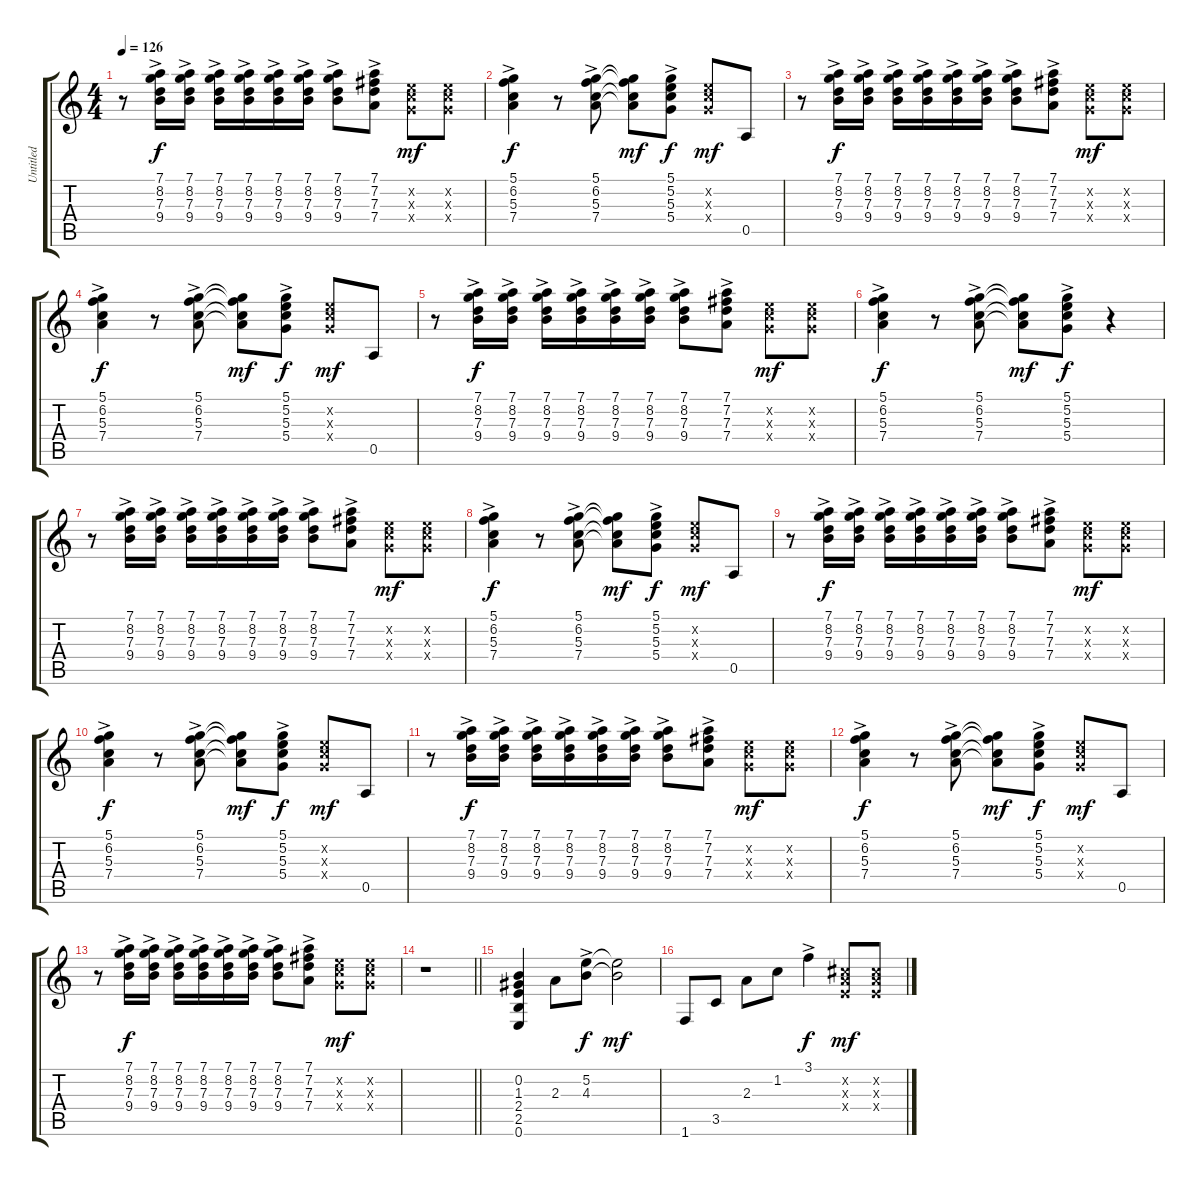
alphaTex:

\track ("Untitled" "Untitled") {instrument overdrivenguitar}
\staff {score tabs}
\tuning (D4 B3 G3 D3 A2 E2) {hide}
\ts (4 4)
\tempo 126
\clef g2
\ks c
r.8{dy mf} (7.1{ac} 8.2{ac} 7.3{ac} 9.4{ac}).16{dy f} (7.1{ac} 8.2{ac} 7.3{ac} 9.4{ac}).16 (7.1{ac} 8.2{ac} 7.3{ac} 9.4{ac}).16 (7.1{ac} 8.2{ac} 7.3{ac} 9.4{ac}).16 (7.1{ac} 8.2{ac} 7.3{ac} 9.4{ac}).16 (7.1{ac} 8.2{ac} 7.3{ac} 9.4{ac}).16 (7.1{ac} 8.2{ac} 7.3{ac} 9.4{ac}).8 (7.1{ac} 7.2{ac} 7.3{ac} 7.4{ac}).8 (5.2{x} 5.3{x} 5.4{x}).8{dy mf} (5.2{x} 5.3{x} 5.4{x}).8 |
(5.1{ac} 6.2{ac} 5.3{ac} 7.4{ac}).4{dy f} r.8 (5.1{ac} 6.2{ac} 5.3{ac} 7.4{ac}).8 (5.1{t} 6.2{t} 5.3{t} 7.4{t}).8{dy mf} (5.1{ac} 5.2{ac} 5.3{ac} 5.4{ac}).8{dy f} (5.2{x} 5.3{x} 5.4{x}).8{dy mf} 0.5.8 |
r.8 (7.1{ac} 8.2{ac} 7.3{ac} 9.4{ac}).16{dy f} (7.1{ac} 8.2{ac} 7.3{ac} 9.4{ac}).16 (7.1{ac} 8.2{ac} 7.3{ac} 9.4{ac}).16 (7.1{ac} 8.2{ac} 7.3{ac} 9.4{ac}).16 (7.1{ac} 8.2{ac} 7.3{ac} 9.4{ac}).16 (7.1{ac} 8.2{ac} 7.3{ac} 9.4{ac}).16 (7.1{ac} 8.2{ac} 7.3{ac} 9.4{ac}).8 (7.1{ac} 7.2{ac} 7.3{ac} 7.4{ac}).8 (5.2{x} 5.3{x} 5.4{x}).8{dy mf} (5.2{x} 5.3{x} 5.4{x}).8 |
(5.1{ac} 6.2{ac} 5.3{ac} 7.4{ac}).4{dy f} r.8 (5.1{ac} 6.2{ac} 5.3{ac} 7.4{ac}).8 (5.1{t} 6.2{t} 5.3{t} 7.4{t}).8{dy mf} (5.1{ac} 5.2{ac} 5.3{ac} 5.4{ac}).8{dy f} (5.2{x} 5.3{x} 5.4{x}).8{dy mf} 0.5.8 |
r.8 (7.1{ac} 8.2{ac} 7.3{ac} 9.4{ac}).16{dy f} (7.1{ac} 8.2{ac} 7.3{ac} 9.4{ac}).16 (7.1{ac} 8.2{ac} 7.3{ac} 9.4{ac}).16 (7.1{ac} 8.2{ac} 7.3{ac} 9.4{ac}).16 (7.1{ac} 8.2{ac} 7.3{ac} 9.4{ac}).16 (7.1{ac} 8.2{ac} 7.3{ac} 9.4{ac}).16 (7.1{ac} 8.2{ac} 7.3{ac} 9.4{ac}).8 (7.1{ac} 7.2{ac} 7.3{ac} 7.4{ac}).8 (5.2{x} 5.3{x} 5.4{x}).8{dy mf} (5.2{x} 5.3{x} 5.4{x}).8 |
(5.1{ac} 6.2{ac} 5.3{ac} 7.4{ac}).4{dy f} r.8 (5.1{ac} 6.2{ac} 5.3{ac} 7.4{ac}).8 (5.1{t} 6.2{t} 5.3{t} 7.4{t}).8{dy mf} (5.1{ac} 5.2{ac} 5.3{ac} 5.4{ac}).8{dy f} r.4 |
r.8 (7.1{ac} 8.2{ac} 7.3{ac} 9.4{ac}).16 (7.1{ac} 8.2{ac} 7.3{ac} 9.4{ac}).16 (7.1{ac} 8.2{ac} 7.3{ac} 9.4{ac}).16 (7.1{ac} 8.2{ac} 7.3{ac} 9.4{ac}).16 (7.1{ac} 8.2{ac} 7.3{ac} 9.4{ac}).16 (7.1{ac} 8.2{ac} 7.3{ac} 9.4{ac}).16 (7.1{ac} 8.2{ac} 7.3{ac} 9.4{ac}).8 (7.1{ac} 7.2{ac} 7.3{ac} 7.4{ac}).8 (5.2{x} 5.3{x} 5.4{x}).8{dy mf} (5.2{x} 5.3{x} 5.4{x}).8 |
(5.1{ac} 6.2{ac} 5.3{ac} 7.4{ac}).4{dy f} r.8 (5.1{ac} 6.2{ac} 5.3{ac} 7.4{ac}).8 (5.1{t} 6.2{t} 5.3{t} 7.4{t}).8{dy mf} (5.1{ac} 5.2{ac} 5.3{ac} 5.4{ac}).8{dy f} (5.2{x} 5.3{x} 5.4{x}).8{dy mf} 0.5.8 |
r.8 (7.1{ac} 8.2{ac} 7.3{ac} 9.4{ac}).16{dy f} (7.1{ac} 8.2{ac} 7.3{ac} 9.4{ac}).16 (7.1{ac} 8.2{ac} 7.3{ac} 9.4{ac}).16 (7.1{ac} 8.2{ac} 7.3{ac} 9.4{ac}).16 (7.1{ac} 8.2{ac} 7.3{ac} 9.4{ac}).16 (7.1{ac} 8.2{ac} 7.3{ac} 9.4{ac}).16 (7.1{ac} 8.2{ac} 7.3{ac} 9.4{ac}).8 (7.1{ac} 7.2{ac} 7.3{ac} 7.4{ac}).8 (5.2{x} 5.3{x} 5.4{x}).8{dy mf} (5.2{x} 5.3{x} 5.4{x}).8 |
(5.1{ac} 6.2{ac} 5.3{ac} 7.4{ac}).4{dy f} r.8 (5.1{ac} 6.2{ac} 5.3{ac} 7.4{ac}).8 (5.1{t} 6.2{t} 5.3{t} 7.4{t}).8{dy mf} (5.1{ac} 5.2{ac} 5.3{ac} 5.4{ac}).8{dy f} (5.2{x} 5.3{x} 5.4{x}).8{dy mf} 0.5.8 |
r.8 (7.1{ac} 8.2{ac} 7.3{ac} 9.4{ac}).16{dy f} (7.1{ac} 8.2{ac} 7.3{ac} 9.4{ac}).16 (7.1{ac} 8.2{ac} 7.3{ac} 9.4{ac}).16 (7.1{ac} 8.2{ac} 7.3{ac} 9.4{ac}).16 (7.1{ac} 8.2{ac} 7.3{ac} 9.4{ac}).16 (7.1{ac} 8.2{ac} 7.3{ac} 9.4{ac}).16 (7.1{ac} 8.2{ac} 7.3{ac} 9.4{ac}).8 (7.1{ac} 7.2{ac} 7.3{ac} 7.4{ac}).8 (5.2{x} 5.3{x} 5.4{x}).8{dy mf} (5.2{x} 5.3{x} 5.4{x}).8 |
(5.1{ac} 6.2{ac} 5.3{ac} 7.4{ac}).4{dy f} r.8 (5.1{ac} 6.2{ac} 5.3{ac} 7.4{ac}).8 (5.1{t} 6.2{t} 5.3{t} 7.4{t}).8{dy mf} (5.1{ac} 5.2{ac} 5.3{ac} 5.4{ac}).8{dy f} (5.2{x} 5.3{x} 5.4{x}).8{dy mf} 0.5.8 |
r.8 (7.1{ac} 8.2{ac} 7.3{ac} 9.4{ac}).16{dy f} (7.1{ac} 8.2{ac} 7.3{ac} 9.4{ac}).16 (7.1{ac} 8.2{ac} 7.3{ac} 9.4{ac}).16 (7.1{ac} 8.2{ac} 7.3{ac} 9.4{ac}).16 (7.1{ac} 8.2{ac} 7.3{ac} 9.4{ac}).16 (7.1{ac} 8.2{ac} 7.3{ac} 9.4{ac}).16 (7.1{ac} 8.2{ac} 7.3{ac} 9.4{ac}).8 (7.1{ac} 7.2{ac} 7.3{ac} 7.4{ac}).8 (5.2{x} 5.3{x} 5.4{x}).8{dy mf} (5.2{x} 5.3{x} 5.4{x}).8 |
\barLineRight lightlight
r.1 |
(0.2 1.3 2.4 2.5 0.6).4 2.3.8 (5.2{ac} 4.3{ac}).8{dy f} (5.2{t} 4.3{t}).2{dy mf} |
1.6.8 3.5.8 2.3.8 1.2.8 3.1{ac}.4{dy f} (2.2{x} 2.3{x} 2.4{x}).8{dy mf} (2.2{x} 2.3{x} 2.4{x}).8
